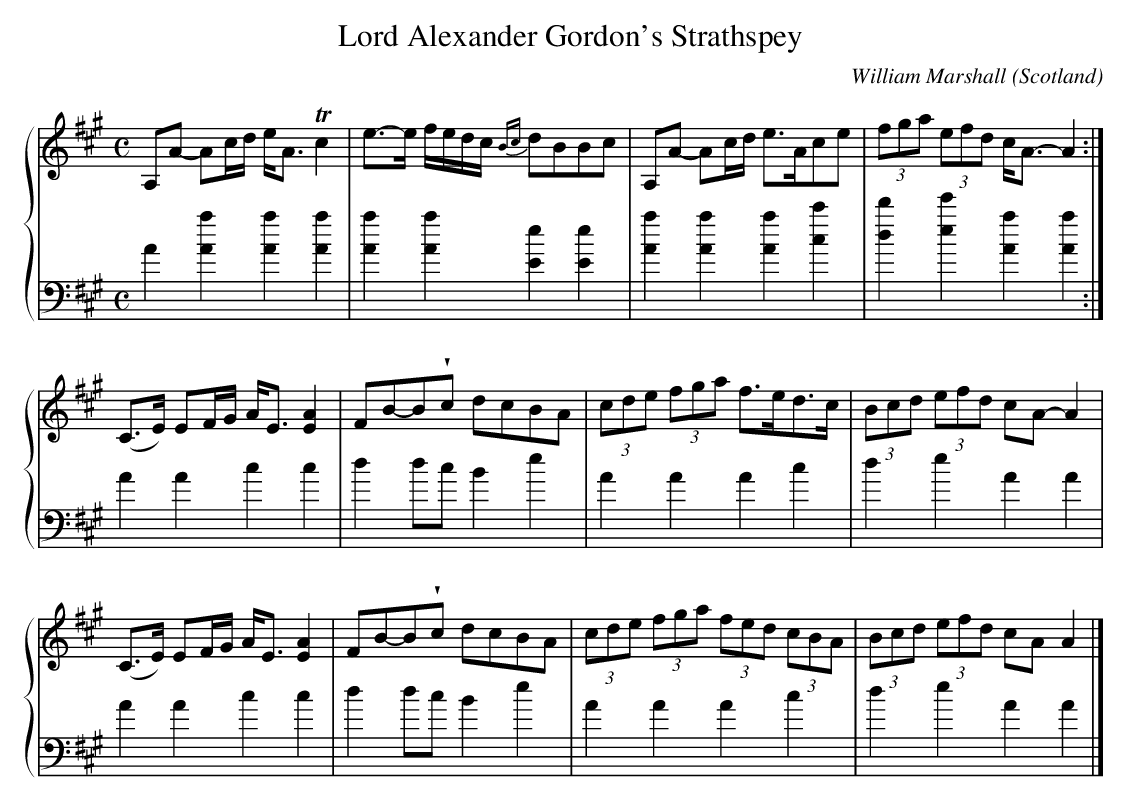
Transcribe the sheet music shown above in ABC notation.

X:1
T:Lord Alexander Gordon's Strathspey
C:William Marshall
L:1/8
M:C
O:Scotland
K:A
%%staves {1 2}
V:1
A,A- Ac/d/ e<A !trill!c2 | e->e f/e/d/c/ {Bc}dBBc | \
A,A- Ac/d/ e>Ace  | (3fga (3efd c<A- A2 :|
(C>E) EF/G/ A<E [EA]2   | FB-B!wedge!c dcBA | \
(3cde (3fga f>ed>c | (3Bcd (3efd cA- A2 |
(C>E) EF/G/ A<E [EA]2   | FB-B!wedge!c dcBA |\
(3cde (3fga (3fed (3cBA  |(3Bcd (3efd cA A2 |]
V:2 clef=bass
L:1/4
A [Aa] [Aa] [Aa] | [Aa] [Aa] [Ee][Ee] | [Aa] [Aa] [Aa] [cc'] | [dd'] [ee'] [Aa] [Aa] :| \
AAcc | dd/c/Be | AAAc | deAA | AAcc | dd/c/Be | AAAc | deAA |]
